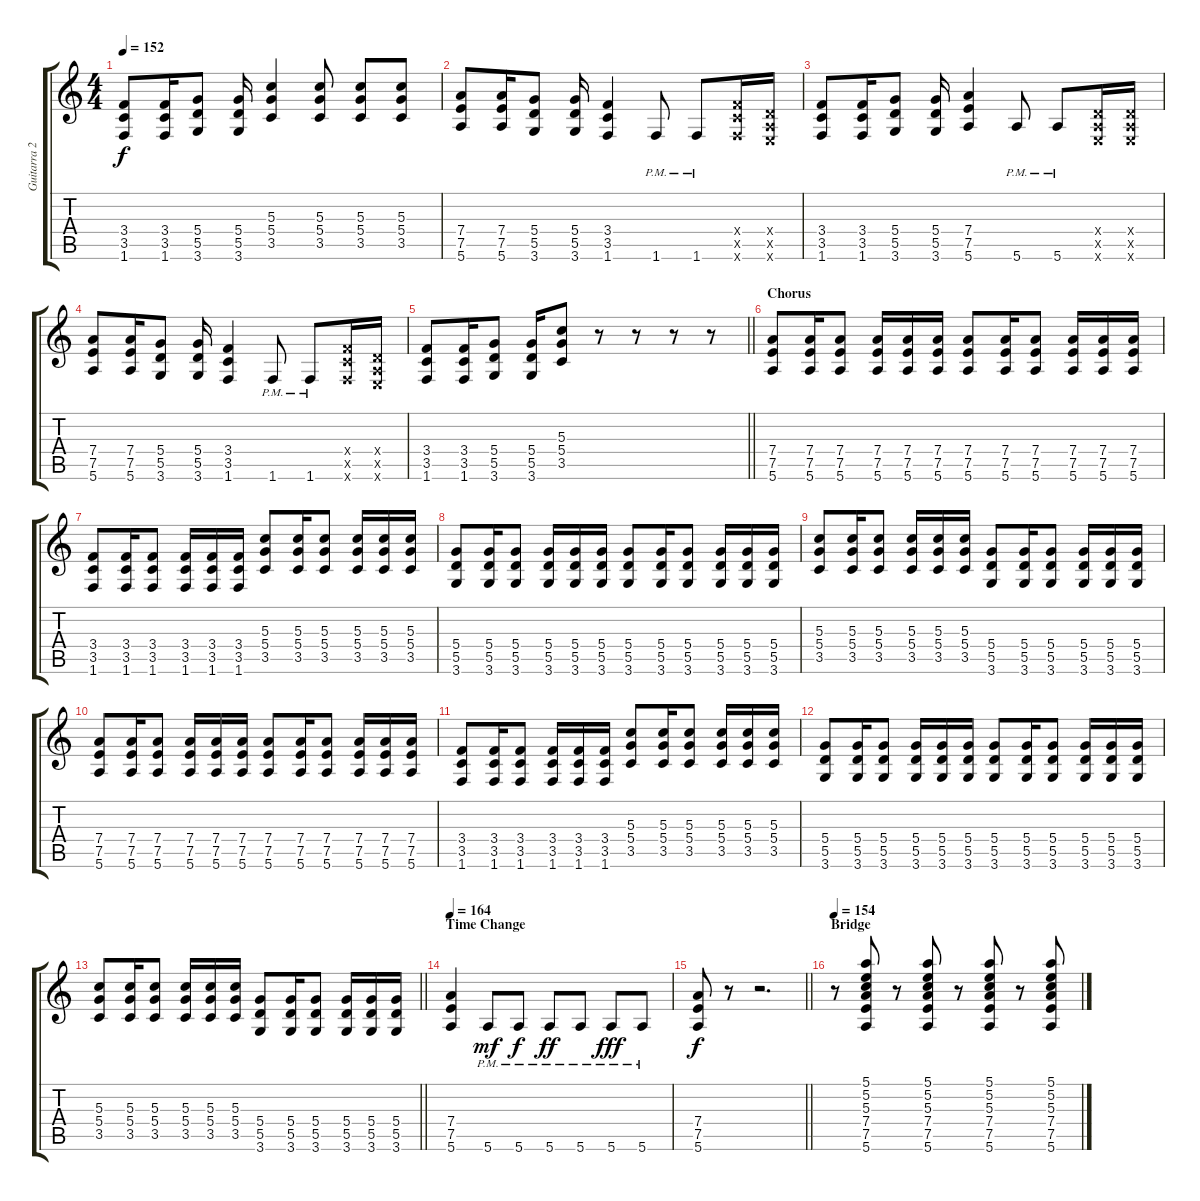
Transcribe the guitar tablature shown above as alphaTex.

\track ("Guitarra 2 - Erik" "Guitarra 2") {instrument distortionguitar}
\staff {score tabs}
\tuning (E4 B3 G3 D3 A2 E2) {hide}
\ts (4 4)
\tempo 152
\clef g2
\ks c
(3.4 3.5 1.6).8{dy f} (3.4 3.5 1.6).16 (5.4 5.5 3.6).8 (5.4 5.5 3.6).16 (5.3 5.4 3.5).4 (5.3 5.4 3.5).8 (5.3 5.4 3.5).8 (5.3 5.4 3.5).8 |
(7.4 7.5 5.6).8 (7.4 7.5 5.6).16 (5.4 5.5 3.6).8 (5.4 5.5 3.6).16 (3.4 3.5 1.6).4 1.6{pm}.8 1.6{pm}.8 (3.4{x} 3.5{x} 1.6{x}).16 (0.4{x} 0.5{x} 0.6{x}).16 |
(3.4 3.5 1.6).8 (3.4 3.5 1.6).16 (5.4 5.5 3.6).8 (5.4 5.5 3.6).16 (7.4 7.5 5.6).4 5.6{pm}.8 5.6{pm}.8 (0.4{x} 0.5{x} 0.6{x}).16 (0.4{x} 0.5{x} 0.6{x}).16 |
(7.4 7.5 5.6).8 (7.4 7.5 5.6).16 (5.4 5.5 3.6).8 (5.4 5.5 3.6).16 (3.4 3.5 1.6).4 1.6{pm}.8 1.6{pm}.8 (3.4{x} 3.5{x} 1.6{x}).16 (0.4{x} 0.5{x} 0.6{x}).16 |
\barLineRight lightlight
(3.4 3.5 1.6).8 (3.4 3.5 1.6).16 (5.4 5.5 3.6).8 (5.4 5.5 3.6).16 (5.3 5.4 3.5).8 r.8 r.8 r.8 r.8 |
\section ("" "Chorus")
(7.4 7.5 5.6).8 (7.4 7.5 5.6).16 (7.4 7.5 5.6).8 (7.4 7.5 5.6).16 (7.4 7.5 5.6).16 (7.4 7.5 5.6).16 (7.4 7.5 5.6).8 (7.4 7.5 5.6).16 (7.4 7.5 5.6).8 (7.4 7.5 5.6).16 (7.4 7.5 5.6).16 (7.4 7.5 5.6).16 |
(3.4 3.5 1.6).8 (3.4 3.5 1.6).16 (3.4 3.5 1.6).8 (3.4 3.5 1.6).16 (3.4 3.5 1.6).16 (3.4 3.5 1.6).16 (5.3 5.4 3.5).8 (5.3 5.4 3.5).16 (5.3 5.4 3.5).8 (5.3 5.4 3.5).16 (5.3 5.4 3.5).16 (5.3 5.4 3.5).16 |
(5.4 5.5 3.6).8 (5.4 5.5 3.6).16 (5.4 5.5 3.6).8 (5.4 5.5 3.6).16 (5.4 5.5 3.6).16 (5.4 5.5 3.6).16 (5.4 5.5 3.6).8 (5.4 5.5 3.6).16 (5.4 5.5 3.6).8 (5.4 5.5 3.6).16 (5.4 5.5 3.6).16 (5.4 5.5 3.6).16 |
(5.3 5.4 3.5).8 (5.3 5.4 3.5).16 (5.3 5.4 3.5).8 (5.3 5.4 3.5).16 (5.3 5.4 3.5).16 (5.3 5.4 3.5).16 (5.4 5.5 3.6).8 (5.4 5.5 3.6).16 (5.4 5.5 3.6).8 (5.4 5.5 3.6).16 (5.4 5.5 3.6).16 (5.4 5.5 3.6).16 |
(7.4 7.5 5.6).8 (7.4 7.5 5.6).16 (7.4 7.5 5.6).8 (7.4 7.5 5.6).16 (7.4 7.5 5.6).16 (7.4 7.5 5.6).16 (7.4 7.5 5.6).8 (7.4 7.5 5.6).16 (7.4 7.5 5.6).8 (7.4 7.5 5.6).16 (7.4 7.5 5.6).16 (7.4 7.5 5.6).16 |
(3.4 3.5 1.6).8 (3.4 3.5 1.6).16 (3.4 3.5 1.6).8 (3.4 3.5 1.6).16 (3.4 3.5 1.6).16 (3.4 3.5 1.6).16 (5.3 5.4 3.5).8 (5.3 5.4 3.5).16 (5.3 5.4 3.5).8 (5.3 5.4 3.5).16 (5.3 5.4 3.5).16 (5.3 5.4 3.5).16 |
(5.4 5.5 3.6).8 (5.4 5.5 3.6).16 (5.4 5.5 3.6).8 (5.4 5.5 3.6).16 (5.4 5.5 3.6).16 (5.4 5.5 3.6).16 (5.4 5.5 3.6).8 (5.4 5.5 3.6).16 (5.4 5.5 3.6).8 (5.4 5.5 3.6).16 (5.4 5.5 3.6).16 (5.4 5.5 3.6).16 |
\barLineRight lightlight
(5.3 5.4 3.5).8 (5.3 5.4 3.5).16 (5.3 5.4 3.5).8 (5.3 5.4 3.5).16 (5.3 5.4 3.5).16 (5.3 5.4 3.5).16 (5.4 5.5 3.6).8 (5.4 5.5 3.6).16 (5.4 5.5 3.6).8 (5.4 5.5 3.6).16 (5.4 5.5 3.6).16 (5.4 5.5 3.6).16 |
\section ("" "Time Change")
\tempo 164
(7.4 7.5 5.6).4 5.6{pm}.8{dy mf} 5.6{pm}.8{dy f} 5.6{pm}.8{dy ff} 5.6{pm}.8 5.6{pm}.8{dy fff} 5.6{pm}.8 |
\barLineRight lightlight
(7.4 7.5 5.6).8{dy f} r.8 r.2{d} |
\section ("" "Bridge")
\tempo 154
r.8{volume 13 instrument electricguitarclean} (5.1 5.2 5.3 7.4 7.5 5.6).8 r.8 (5.1 5.2 5.3 7.4 7.5 5.6).8 r.8 (5.1 5.2 5.3 7.4 7.5 5.6).8 r.8 (5.1 5.2 5.3 7.4 7.5 5.6).8
